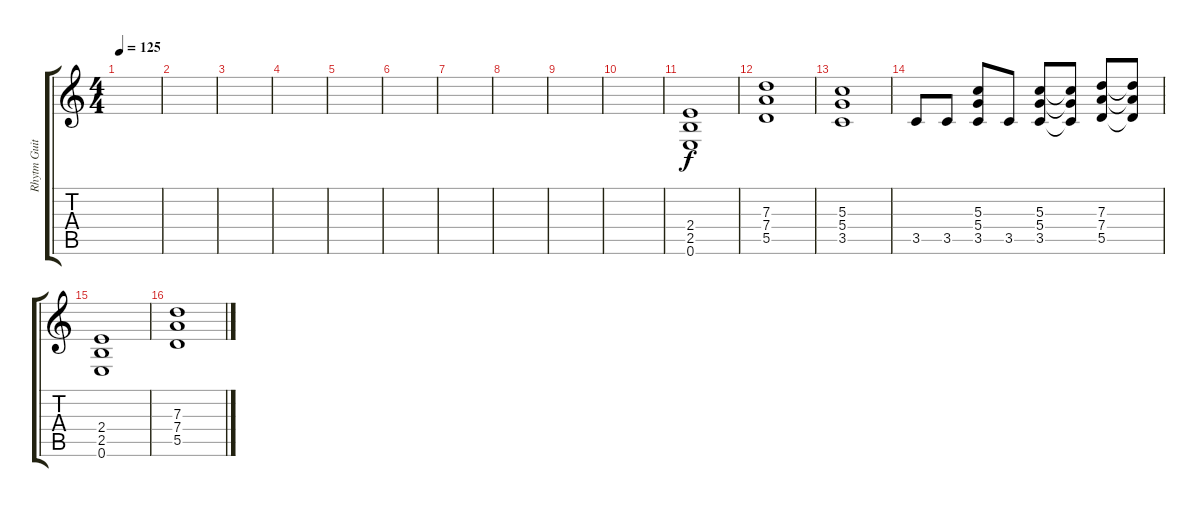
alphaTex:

\track ("Rhytm Guitar" "Rhytm Guit") {instrument overdrivenguitar}
\staff {score tabs}
\tuning (E4 B3 G3 D3 A2 E2) {hide}
\ts (4 4)
\tempo 125
\clef g2
\ks c
|
|
|
|
|
|
|
|
|
|
(2.4 2.5 0.6).1 |
(7.3 7.4 5.5).1 |
(5.3 5.4 3.5).1 |
3.5.8 3.5.8 (5.3 5.4 3.5).8 3.5.8 (5.3 5.4 3.5).8 (5.3{t} 5.4{t} 3.5{t}).8 (7.3 7.4 5.5).8 (7.3{t} 7.4{t} 5.5{t}).8 |
(2.4 2.5 0.6).1 |
(7.3 7.4 5.5).1
